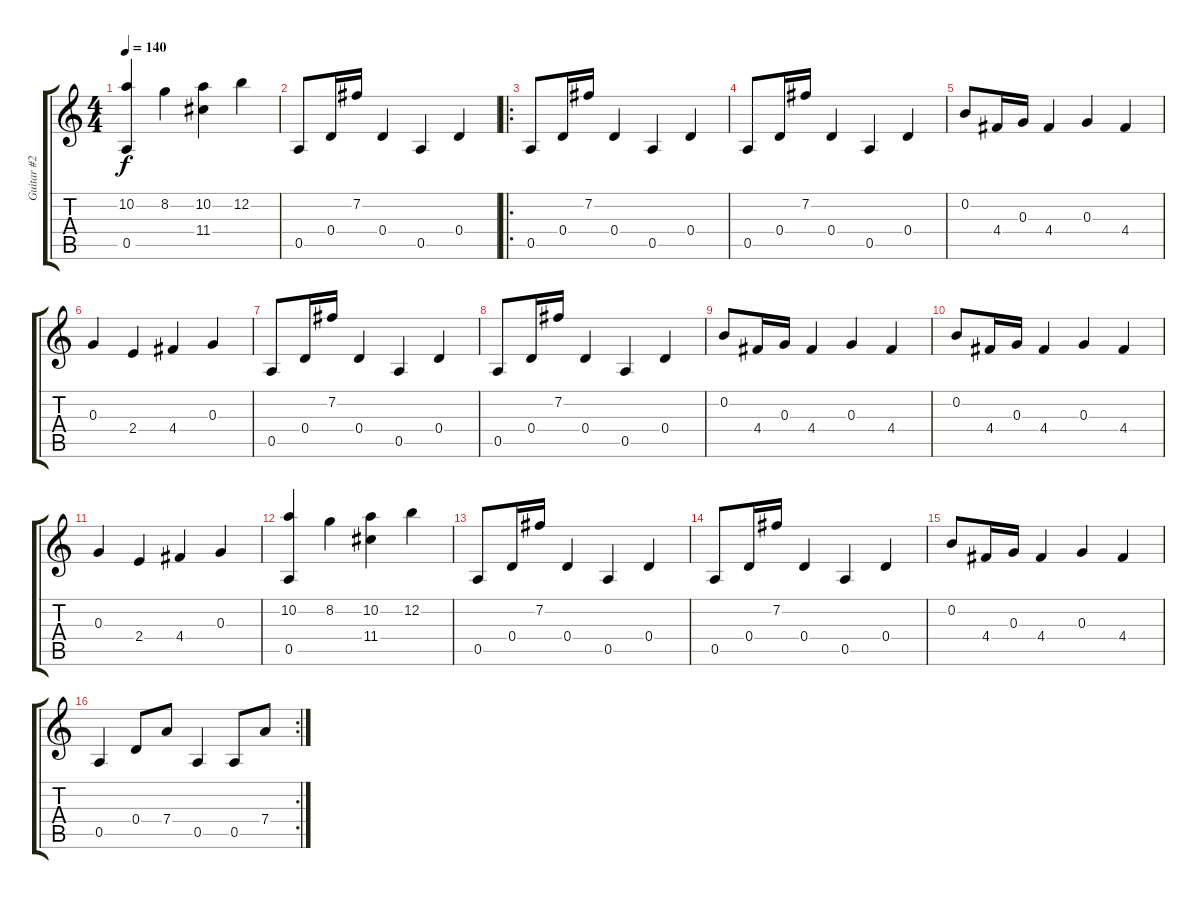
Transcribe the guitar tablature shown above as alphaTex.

\track ("Guitar #2" "Guitar #2") {instrument acousticguitarsteel}
\staff {score tabs}
\tuning (E4 B3 G3 D3 A2 E2) {hide}
\ts (4 4)
\tempo 140
\clef g2
\ks c
(10.2 0.5).4{dy f} 8.2.4 (10.2 11.4).4 12.2.4 |
0.5.8 0.4.16 7.2.16 0.4.4 0.5.4 0.4.4 |
\ro
0.5.8 0.4.16 7.2.16 0.4.4 0.5.4 0.4.4 |
0.5.8 0.4.16 7.2.16 0.4.4 0.5.4 0.4.4 |
0.2.8 4.4.16 0.3.16 4.4.4 0.3.4 4.4.4 |
0.3.4 2.4.4 4.4.4 0.3.4 |
0.5.8 0.4.16 7.2.16 0.4.4 0.5.4 0.4.4 |
0.5.8 0.4.16 7.2.16 0.4.4 0.5.4 0.4.4 |
0.2.8 4.4.16 0.3.16 4.4.4 0.3.4 4.4.4 |
0.2.8 4.4.16 0.3.16 4.4.4 0.3.4 4.4.4 |
0.3.4 2.4.4 4.4.4 0.3.4 |
(10.2 0.5).4 8.2.4 (10.2 11.4).4 12.2.4 |
0.5.8 0.4.16 7.2.16 0.4.4 0.5.4 0.4.4 |
0.5.8 0.4.16 7.2.16 0.4.4 0.5.4 0.4.4 |
0.2.8 4.4.16 0.3.16 4.4.4 0.3.4 4.4.4 |
\rc 2
0.5.4 0.4.8 7.4.8 0.5.4 0.5.8 7.4.8
